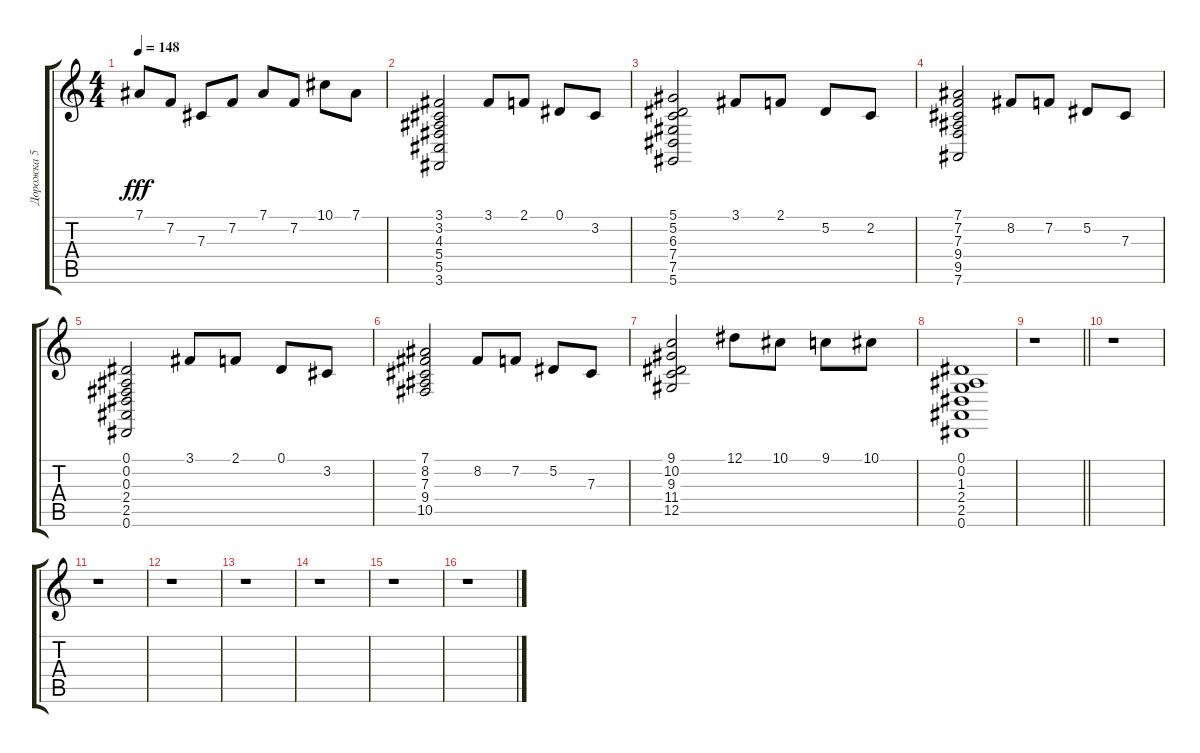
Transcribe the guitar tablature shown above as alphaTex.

\track ("Дорожка 5" "Дорожка 5") {instrument brightacousticpiano}
\staff {score tabs}
\tuning (Eb4 Bb3 Gb3 Db3 Ab2 Eb2) {hide}
\ts (4 4)
\tempo 148
\clef g2
\ks c
7.1.8{dy fff} 7.2.8 7.3.8 7.2.8 7.1.8 7.2.8 10.1.8 7.1.8 |
(3.1 3.2 4.3 5.4 5.5 3.6).2 3.1.8 2.1.8 0.1.8 3.2.8 |
(5.1 5.2 6.3 7.4 7.5 5.6).2 3.1.8 2.1.8 5.2.8 2.2.8 |
(7.1 7.2 7.3 9.4 9.5 7.6).2 8.2.8 7.2.8 5.2.8 7.3.8 |
(0.1 0.2 0.3 2.4 2.5 0.6).2 3.1.8 2.1.8 0.1.8 3.2.8 |
(7.1 8.2 7.3 9.4 10.5).2 8.2.8 7.2.8 5.2.8 7.3.8 |
(9.1 10.2 9.3 11.4 12.5).2 12.1.8 10.1.8 9.1.8 10.1.8 |
(0.1 0.2 1.3 2.4 2.5 0.6).1 |
\barLineRight lightlight
r.1 |
r.1 |
r.1 |
r.1 |
r.1 |
r.1 |
r.1 |
r.1
